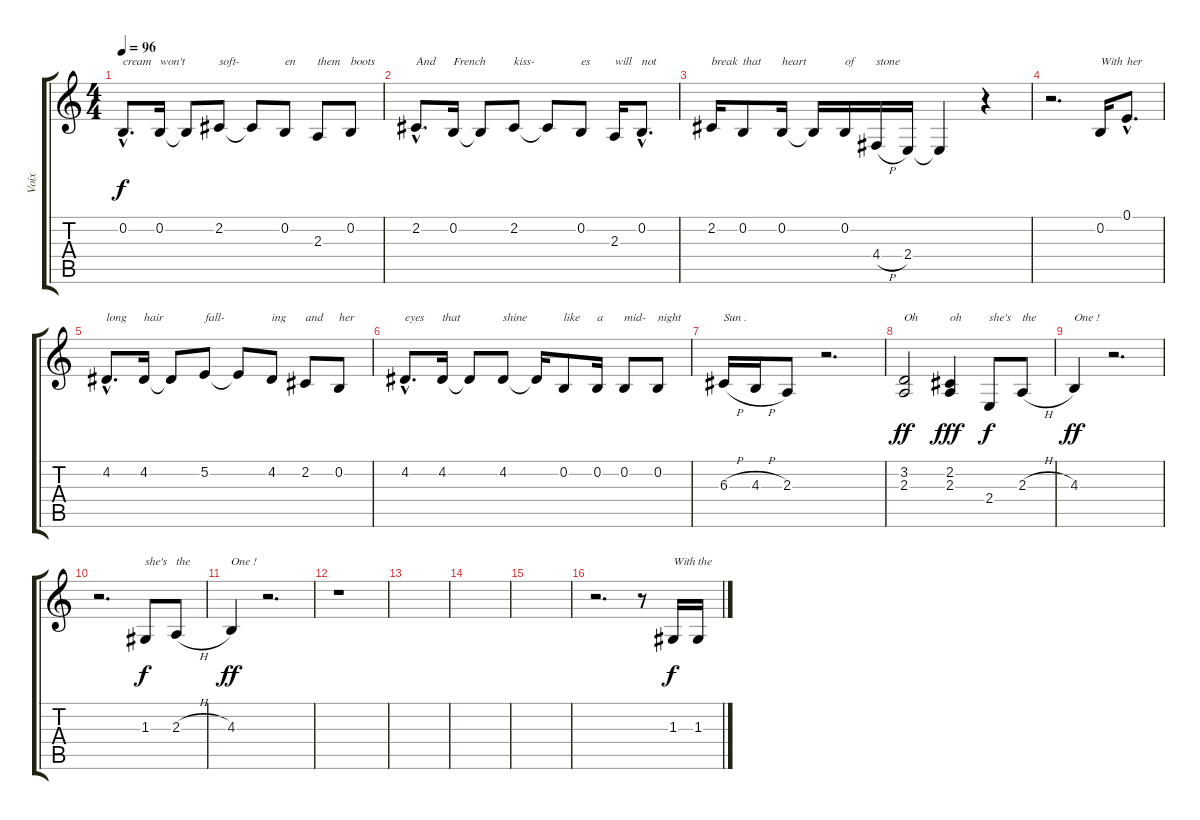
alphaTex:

\track ("Voix" "Voix") {instrument clarinet}
\staff {score tabs}
\tuning (E4 B3 G3 D3 A2 E2) {hide}
\ts (4 4)
\tempo 96
\clef g2
\ks c
0.2{hac}.8{d txt "cream" dy f} 0.2.16{txt "won't"} 0.2{t}.8 2.2.8{txt "soft-"} 2.2{t}.8 0.2.8{txt "en"} 2.3.8{txt "them"} 0.2.8{txt "boots"} |
2.2{hac}.8{d txt "And"} 0.2.16{txt "French"} 0.2{t}.8 2.2.8{txt "kiss-"} 2.2{t}.8 0.2.8{txt "es"} 2.3.16{txt "will"} 0.2{hac}.8{d txt "not"} |
2.2.16{txt "break"} 0.2.8{txt "that"} 0.2.16{txt "heart"} 0.2{t}.16 0.2.16{txt "of"} 4.4{h}.16{txt "stone"} 2.4.16 2.4{t}.4 r.4 |
r.2{d} 0.2.16{txt "With"} 0.1{hac}.8{d txt "her"} |
4.2{hac}.8{d txt "long"} 4.2.16{txt "hair"} 4.2{t}.8 5.2.8{txt "fall-"} 5.2{t}.8 4.2.8{txt "ing"} 2.2.8{txt "and"} 0.2.8{txt "her"} |
4.2{hac}.8{d txt "eyes"} 4.2.16{txt "that"} 4.2{t}.8 4.2.8{txt "shine"} 4.2{t}.16 0.2.8{txt "like"} 0.2.16{txt "a"} 0.2.8{txt "mid-"} 0.2.8{txt "night"} |
6.3{h}.16{txt "Sun ."} 4.3{h}.16 2.3.8 r.2{d} |
(3.2 2.3).2{txt "Oh" dy ff} (2.2 2.3).4{txt "oh" dy fff} 2.4.8{txt "she's" dy f} 2.3{h}.8{txt "the"} |
4.3.4{txt "One !" dy ff} r.2{d} |
r.2{d} 1.3.8{txt "she's" dy f} 2.3{h}.8{txt "the"} |
4.3.4{txt "One !" dy ff} r.2{d} |
r.1 |
|
|
|
r.2{d} r.8 1.3.16{txt "With" dy f} 1.3.16{txt "the"}
